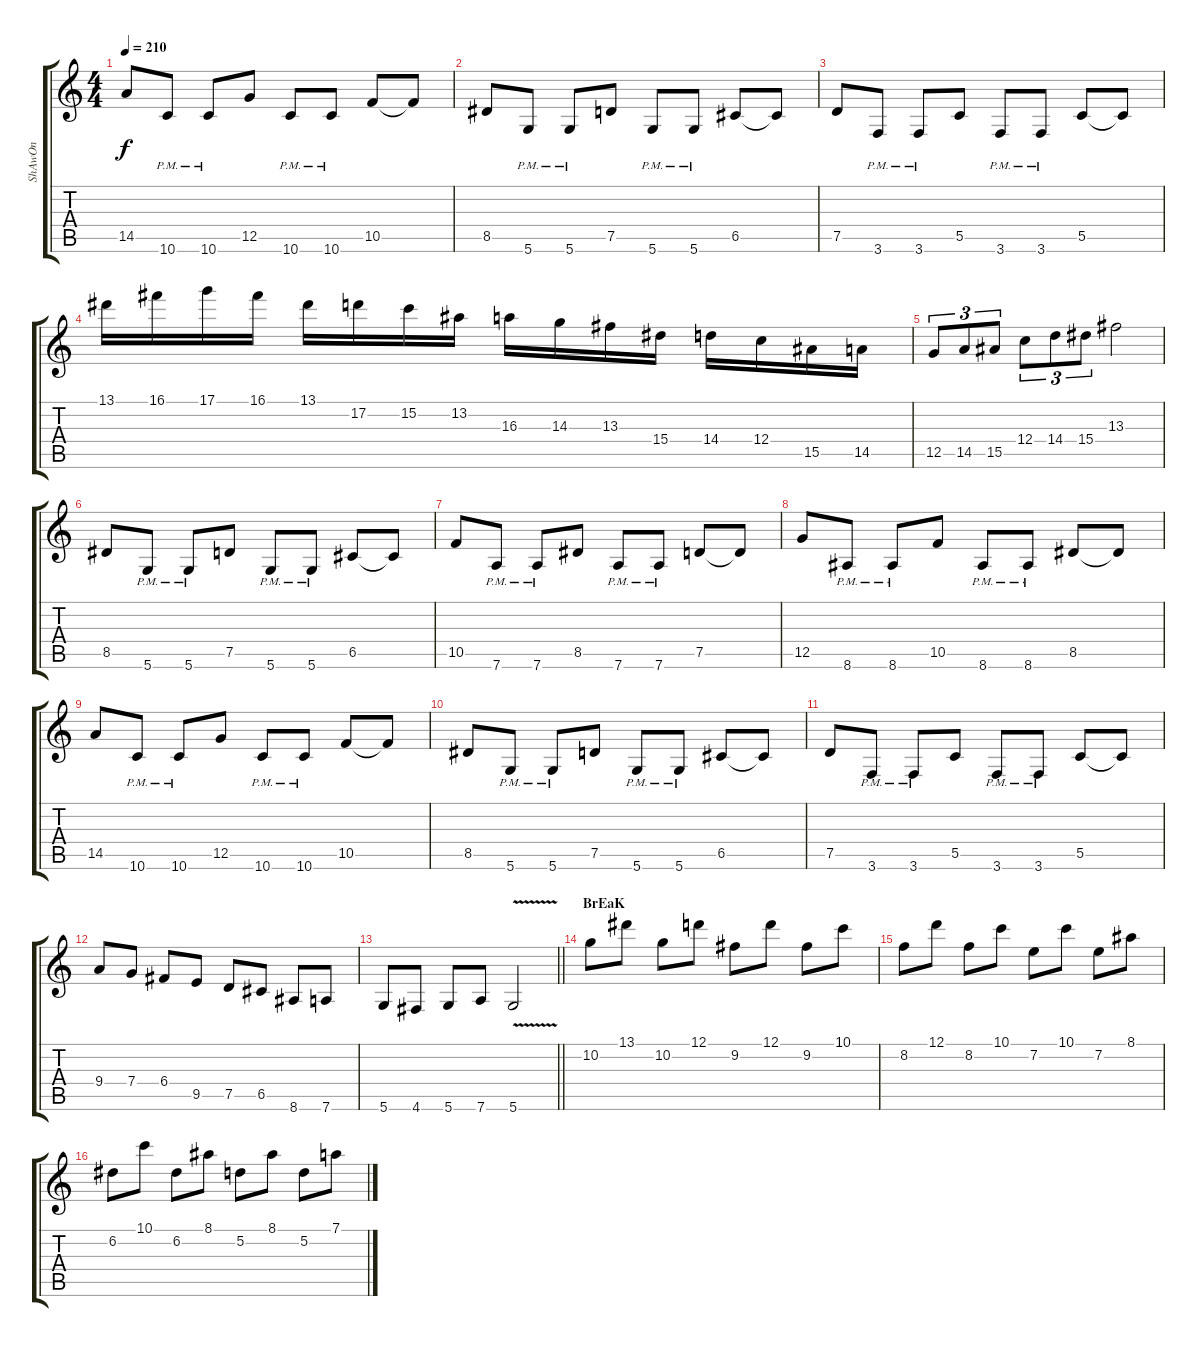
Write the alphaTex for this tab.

\track ("ShAwOn" "ShAwOn") {instrument overdrivenguitar}
\staff {score tabs}
\tuning (D4 A3 F3 C3 G2 D2) {hide}
\ts (4 4)
\tempo 210
\clef g2
\ks c
14.5.8{dy f} 10.6{pm}.8 10.6{pm}.8 12.5.8 10.6{pm}.8 10.6{pm}.8 10.5.8 10.5{t}.8 |
8.5.8 5.6{pm}.8 5.6{pm}.8 7.5.8 5.6{pm}.8 5.6{pm}.8 6.5.8 6.5{t}.8 |
7.5.8 3.6{pm}.8 3.6{pm}.8 5.5.8 3.6{pm}.8 3.6{pm}.8 5.5.8 5.5{t}.8 |
13.1.16 16.1.16 17.1.16 16.1.16 13.1.16 17.2.16 15.2.16 13.2.16 16.3.16 14.3.16 13.3.16 15.4.16 14.4.16 12.4.16 15.5.16 14.5.16 |
12.5.8{tu (3 2)} 14.5.8{tu (3 2)} 15.5.8{tu (3 2)} 12.4.8{tu (3 2)} 14.4.8{tu (3 2)} 15.4.8{tu (3 2)} 13.3.2 |
8.5.8 5.6{pm}.8 5.6{pm}.8 7.5.8 5.6{pm}.8 5.6{pm}.8 6.5.8 6.5{t}.8 |
10.5.8 7.6{pm}.8 7.6{pm}.8 8.5.8 7.6{pm}.8 7.6{pm}.8 7.5.8 7.5{t}.8 |
12.5.8 8.6{pm}.8 8.6{pm}.8 10.5.8 8.6{pm}.8 8.6{pm}.8 8.5.8 8.5{t}.8 |
14.5.8 10.6{pm}.8 10.6{pm}.8 12.5.8 10.6{pm}.8 10.6{pm}.8 10.5.8 10.5{t}.8 |
8.5.8 5.6{pm}.8 5.6{pm}.8 7.5.8 5.6{pm}.8 5.6{pm}.8 6.5.8 6.5{t}.8 |
7.5.8 3.6{pm}.8 3.6{pm}.8 5.5.8 3.6{pm}.8 3.6{pm}.8 5.5.8 5.5{t}.8 |
9.4.8 7.4.8 6.4.8 9.5.8 7.5.8 6.5.8 8.6.8 7.6.8 |
\barLineRight lightlight
5.6.8 4.6.8 5.6.8 7.6.8 5.6{v}.2 |
\section ("" "BrEaK")
10.2.8 13.1.8 10.2.8 12.1.8 9.2.8 12.1.8 9.2.8 10.1.8 |
8.2.8 12.1.8 8.2.8 10.1.8 7.2.8 10.1.8 7.2.8 8.1.8 |
6.2.8 10.1.8 6.2.8 8.1.8 5.2.8 8.1.8 5.2.8 7.1.8
